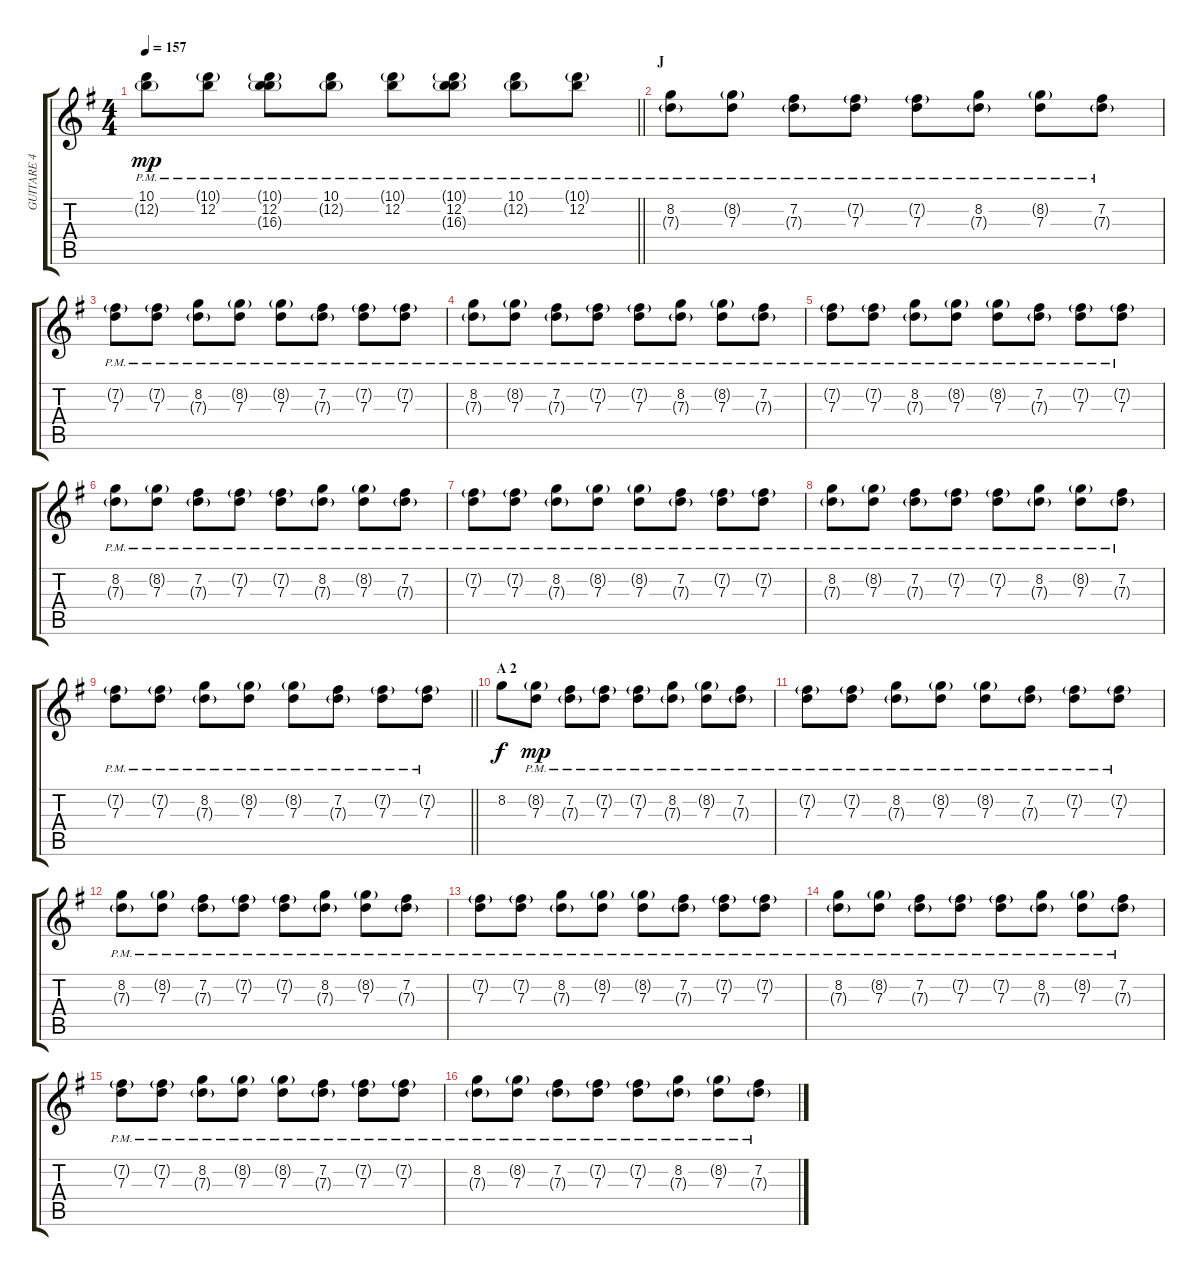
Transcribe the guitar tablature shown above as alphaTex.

\track ("GUITARE 4" "GUITARE 4") {instrument distortionguitar}
\staff {score tabs}
\tuning (E4 B3 G3 D3 A2 E2) {hide}
\ts (4 4)
\tempo 157
\clef g2
\barLineRight lightlight
\ks g
(10.1{pm} 12.2{g pm}).8{dy mp} (10.1{g pm} 12.2{pm}).8 (10.1{g pm} 12.2{pm} 16.3{g pm}).8 (10.1{pm} 12.2{g pm}).8 (10.1{g pm} 12.2{pm}).8 (10.1{g pm} 12.2{pm} 16.3{g pm}).8 (10.1{pm} 12.2{g pm}).8 (10.1{g pm} 12.2{pm}).8 |
\section ("" "J")
(8.2 7.3{g pm}).8 (8.2{g} 7.3{pm}).8 (7.2 7.3{g pm}).8 (7.2{g} 7.3{pm}).8 (7.2{g} 7.3{pm}).8 (8.2 7.3{g pm}).8 (8.2{g} 7.3{pm}).8 (7.2 7.3{g pm}).8 |
(7.2{g} 7.3{pm}).8 (7.2{g} 7.3{pm}).8 (8.2 7.3{g pm}).8 (8.2{g} 7.3{pm}).8 (8.2{g} 7.3{pm}).8 (7.2 7.3{g pm}).8 (7.2{g} 7.3{pm}).8 (7.2{g} 7.3{pm}).8 |
(8.2 7.3{g pm}).8 (8.2{g} 7.3{pm}).8 (7.2 7.3{g pm}).8 (7.2{g} 7.3{pm}).8 (7.2{g} 7.3{pm}).8 (8.2 7.3{g pm}).8 (8.2{g} 7.3{pm}).8 (7.2 7.3{g pm}).8 |
(7.2{g} 7.3{pm}).8 (7.2{g} 7.3{pm}).8 (8.2 7.3{g pm}).8 (8.2{g} 7.3{pm}).8 (8.2{g} 7.3{pm}).8 (7.2 7.3{g pm}).8 (7.2{g} 7.3{pm}).8 (7.2{g} 7.3{pm}).8 |
(8.2 7.3{g pm}).8 (8.2{g} 7.3{pm}).8 (7.2 7.3{g pm}).8 (7.2{g} 7.3{pm}).8 (7.2{g} 7.3{pm}).8 (8.2 7.3{g pm}).8 (8.2{g} 7.3{pm}).8 (7.2 7.3{g pm}).8 |
(7.2{g} 7.3{pm}).8 (7.2{g} 7.3{pm}).8 (8.2 7.3{g pm}).8 (8.2{g} 7.3{pm}).8 (8.2{g} 7.3{pm}).8 (7.2 7.3{g pm}).8 (7.2{g} 7.3{pm}).8 (7.2{g} 7.3{pm}).8 |
(8.2 7.3{g pm}).8 (8.2{g} 7.3{pm}).8 (7.2 7.3{g pm}).8 (7.2{g} 7.3{pm}).8 (7.2{g} 7.3{pm}).8 (8.2 7.3{g pm}).8 (8.2{g} 7.3{pm}).8 (7.2 7.3{g pm}).8 |
\barLineRight lightlight
(7.2{g} 7.3{pm}).8 (7.2{g} 7.3{pm}).8 (8.2 7.3{g pm}).8 (8.2{g} 7.3{pm}).8 (8.2{g} 7.3{pm}).8 (7.2 7.3{g pm}).8 (7.2{g} 7.3{pm}).8 (7.2{g} 7.3{pm}).8 |
\section ("" "A 2")
8.2.8{dy f} (8.2{g} 7.3{pm}).8{dy mp} (7.2 7.3{g pm}).8 (7.2{g} 7.3{pm}).8 (7.2{g} 7.3{pm}).8 (8.2 7.3{g pm}).8 (8.2{g} 7.3{pm}).8 (7.2 7.3{g pm}).8 |
(7.2{g} 7.3{pm}).8 (7.2{g} 7.3{pm}).8 (8.2 7.3{g pm}).8 (8.2{g} 7.3{pm}).8 (8.2{g} 7.3{pm}).8 (7.2 7.3{g pm}).8 (7.2{g} 7.3{pm}).8 (7.2{g} 7.3{pm}).8 |
(8.2 7.3{g pm}).8 (8.2{g} 7.3{pm}).8 (7.2 7.3{g pm}).8 (7.2{g} 7.3{pm}).8 (7.2{g} 7.3{pm}).8 (8.2 7.3{g pm}).8 (8.2{g} 7.3{pm}).8 (7.2 7.3{g pm}).8 |
(7.2{g} 7.3{pm}).8 (7.2{g} 7.3{pm}).8 (8.2 7.3{g pm}).8 (8.2{g} 7.3{pm}).8 (8.2{g} 7.3{pm}).8 (7.2 7.3{g pm}).8 (7.2{g} 7.3{pm}).8 (7.2{g} 7.3{pm}).8 |
(8.2 7.3{g pm}).8 (8.2{g} 7.3{pm}).8 (7.2 7.3{g pm}).8 (7.2{g} 7.3{pm}).8 (7.2{g} 7.3{pm}).8 (8.2 7.3{g pm}).8 (8.2{g} 7.3{pm}).8 (7.2 7.3{g pm}).8 |
(7.2{g} 7.3{pm}).8 (7.2{g} 7.3{pm}).8 (8.2 7.3{g pm}).8 (8.2{g} 7.3{pm}).8 (8.2{g} 7.3{pm}).8 (7.2 7.3{g pm}).8 (7.2{g} 7.3{pm}).8 (7.2{g} 7.3{pm}).8 |
(8.2 7.3{g pm}).8 (8.2{g} 7.3{pm}).8 (7.2 7.3{g pm}).8 (7.2{g} 7.3{pm}).8 (7.2{g} 7.3{pm}).8 (8.2 7.3{g pm}).8 (8.2{g} 7.3{pm}).8 (7.2 7.3{g pm}).8
